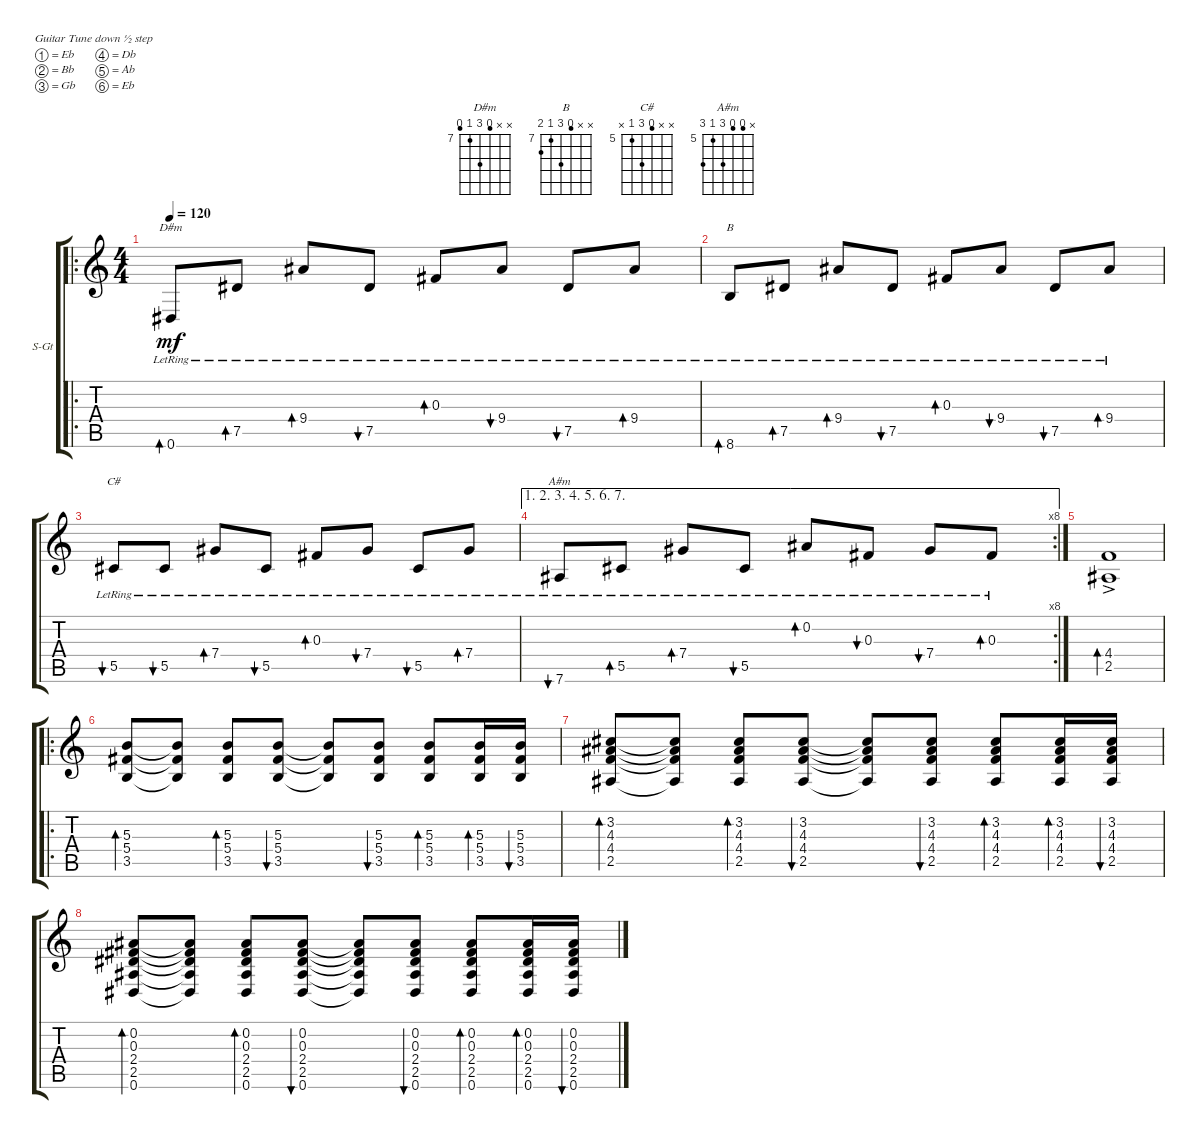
\bracketExtendMode groupsimilarinstruments
\firstSystemTrackNameOrientation horizontal
\otherSystemsTrackNameOrientation horizontal
\track ("Steel Guitar" "S-Gt") {instrument acousticguitarsteel}
\staff {score tabs}
\tuning (Eb4 Bb3 Gb3 Db3 Ab2 Eb2)
\chord ("D#m" x x 6 9 7 6) {firstfret 7 showfingering false}
\chord ("B" x x 6 9 7 8) {firstfret 7 showfingering false}
\chord ("C#" x x 4 7 5 x) {firstfret 5 showfingering false}
\chord ("A#m" x 4 4 7 5 7) {firstfret 5 showfingering false}
\ro
\ts (4 4)
\beaming (8 2 2 2 2)
\tempo 120
\clef g2
\ks c
0.6{lr}.8{bd 30 ch "D#m" dy mf instrument acousticguitarsteel} 7.5{lr}.8{bd 30} 9.4{lr}.8{bd 30} 7.5{lr}.8{bu 30} 0.3{lr}.8{bd 30} 9.4{lr}.8{bu 30} 7.5{lr}.8{bu 30} 9.4{lr}.8{bd 30} |
8.6{lr}.8{bd 30 ch "B"} 7.5{lr}.8{bd 30} 9.4{lr}.8{bd 30} 7.5{lr}.8{bu 30} 0.3{lr}.8{bd 30} 9.4{lr}.8{bu 30} 7.5{lr}.8{bu 30} 9.4{lr}.8{bd 30} |
5.5{lr}.8{bu 30 ch "C#"} 5.5{lr}.8{bu 30} 7.4{lr}.8{bd 30} 5.5{lr}.8{bu 30} 0.3{lr}.8{bd 30} 7.4{lr}.8{bu 30} 5.5{lr}.8{bu 30} 7.4{lr}.8{bd 30} |
\ae (1 2 3 4 5 6 7)
\rc 8
7.6{lr}.8{bu 30 ch "A#m"} 5.5{lr}.8{bd 30} 7.4{lr}.8{bd 30} 5.5{lr}.8{bu 30} 0.2{lr}.8{bd 30} 0.3{lr}.8{bu 30} 7.4{lr}.8{bu 30} 0.3{lr}.8{bd 30} |
(4.4{ac} 2.5{ac}).1{bd 30} |
\ro
(5.3 5.4 3.5).8{bd 30} (5.3{t} 5.4{t} 3.5{t}).8 (5.3 5.4 3.5).8{bd 30} (5.3 5.4 3.5).8{bu 30} (5.3{t} 5.4{t} 3.5{t}).8 (5.3 5.4 3.5).8{bu 30} (5.3 5.4 3.5).8{bd 30} (5.3 5.4 3.5).16{bd 30} (5.3 5.4 3.5).16{bu 30} |
(3.2 4.3 4.4 2.5).8{bd 30} (3.2{t} 4.3{t} 4.4{t} 2.5{t}).8 (3.2 4.3 4.4 2.5).8{bd 30} (3.2 4.3 4.4 2.5).8{bu 30} (3.2{t} 4.3{t} 4.4{t} 2.5{t}).8 (3.2 4.3 4.4 2.5).8{bu 30} (3.2 4.3 4.4 2.5).8{bd 30} (3.2 4.3 4.4 2.5).16{bd 30} (3.2 4.3 4.4 2.5).16{bu 30} |
(0.2 0.3 2.4 2.5 0.6).8{bd 30} (0.2{t} 0.3{t} 2.4{t} 2.5{t} 0.6{t}).8 (0.2 0.3 2.4 2.5 0.6).8{bd 30} (0.2 0.3 2.4 2.5 0.6).8{bu 30} (0.2{t} 0.3{t} 2.4{t} 2.5{t} 0.6{t}).8 (0.2 0.3 2.4 2.5 0.6).8{bu 30} (0.2 0.3 2.4 2.5 0.6).8{bd 30} (0.2 0.3 2.4 2.5 0.6).16{bd 30} (0.2 0.3 2.4 2.5 0.6).16{bu 30}
